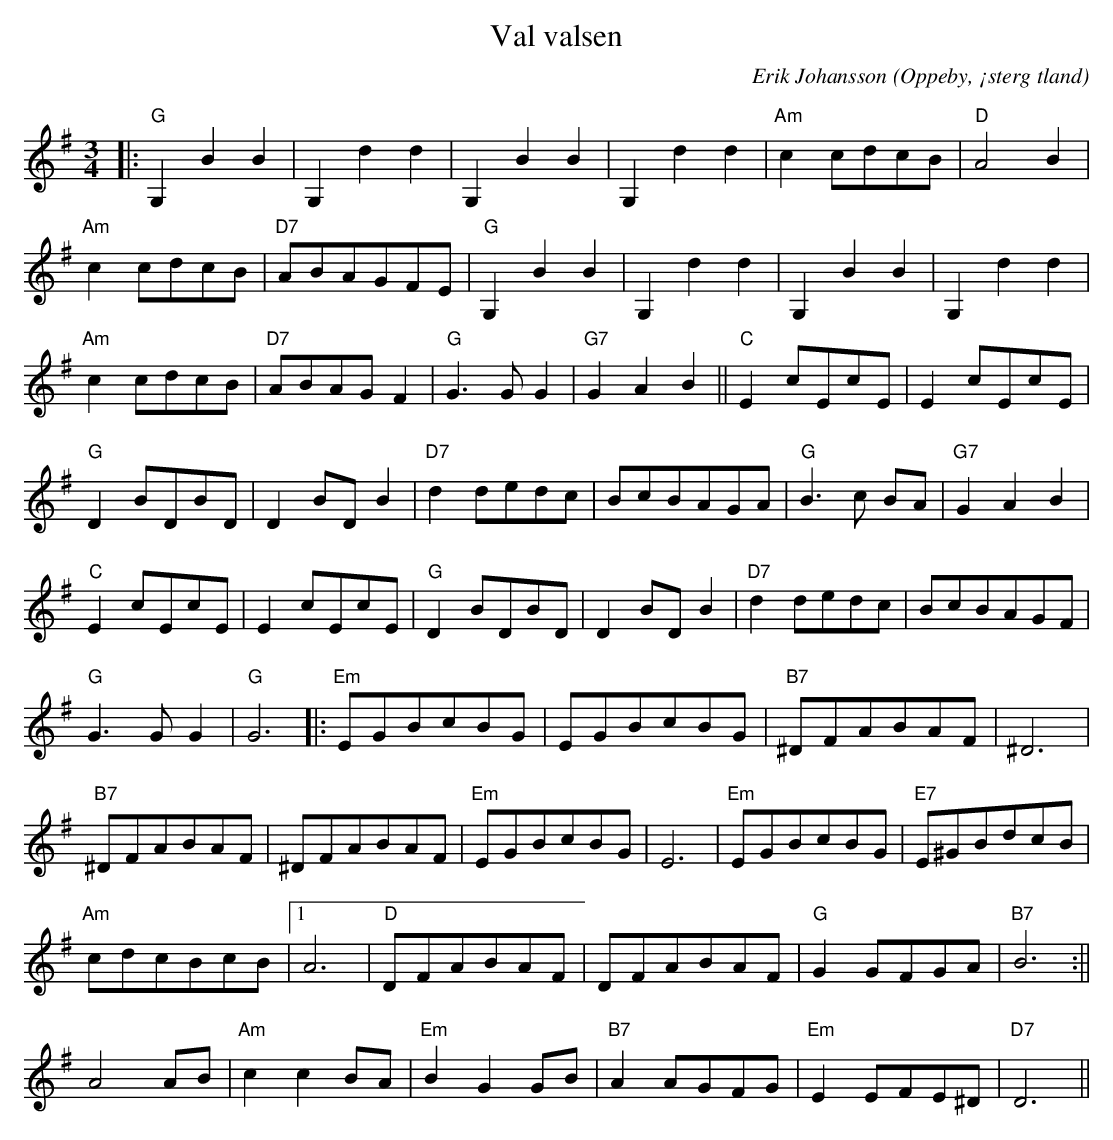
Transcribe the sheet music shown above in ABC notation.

X:1
T:Val valsen
C:Erik Johansson
O:Oppeby, ¡sterg tland
Q:140
M:3/4
L:1/8
K:G
|:"G"G,2B2B2|G,2d2d2 |G,2B2B2|G,2d2d2 |"Am" c2 cdcB| "D" A4 B2 |
 "Am" c2 cdcB |"D7" ABAGFE |"G"G,2B2B2|G,2d2d2 |G,2B2B2|G,2d2d2 |
"Am" c2 cdcB| "D7" ABAGF2 | "G" G3 G G2 |"G7" G2A2B2||"C"E2 cEcE |E2 cEcE|
"G" D2 BDBD |D2 BD B2 |"D7"d2 dedc| BcBAGA|"G"B3 c BA|"G7" G2A2B2|
"C"E2 cEcE |E2 cEcE|"G" D2 BDBD |D2 BD B2 |"D7"d2 dedc| BcBAGF|
"G" G3 G G2| "G" G6 ||:"Em" EGBcBG |EGBcBG |"B7"^DFABAF |^D6 |
"B7"^DFABAF |^DFABAF |"Em" EGBcBG |E6 |"Em" EGBcBG |"E7"E^GBdcB |
"Am"cdcBcB |1 A6 |"D" DFABAF |DFABAF | "G" G2 GFGA |"B7" B6 :||
2 A4 AB |"Am" c2 c2 BA |"Em" B2 G2 GB |"B7" A2 AGFG |"Em" E2 EFE^D |"D7" D6 ||
